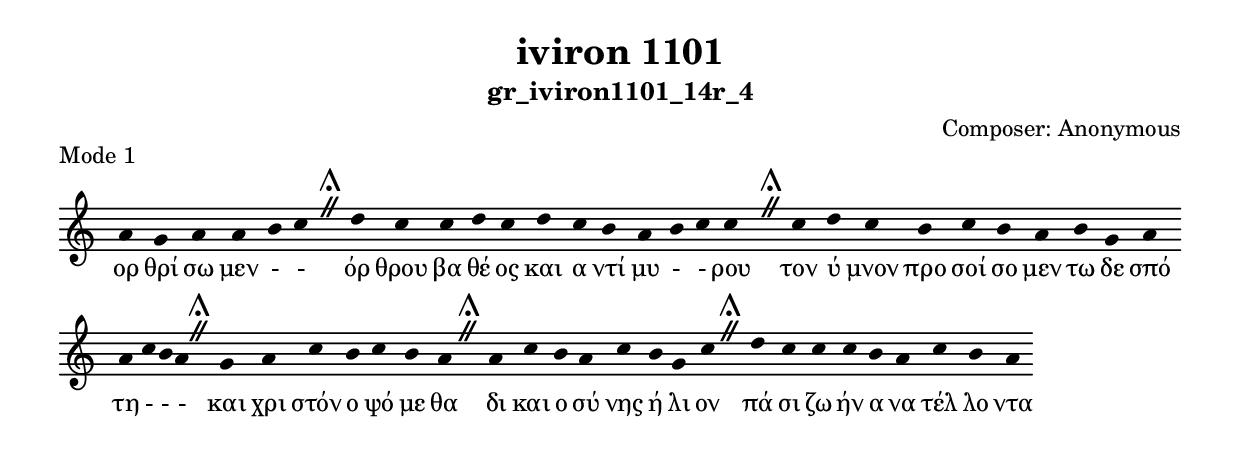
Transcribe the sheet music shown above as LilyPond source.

\include "gregorian.ly"

	\header {
 	  title = "iviron 1101"
	  subtitle = "gr_iviron1101_14r_4"
	  composer = "Composer: Αnonymous"
	  piece = "Mode 1"
	}

	chant = {
	  a'4 g'4 a'4 a'4 b'4 c''4 \divisioMaior
 d''4 c''4 c''4 d''4 c''4 d''4 c''4 b'4 a'4 b'4 c''4 c''4 \divisioMaior
 c''4 d''4 c''4 b'4 c''4 b'4 a'4 b'4 g'4 a'4 a'4 c''4 b'4 a'4 \divisioMaior
 g'4 a'4 c''4 b'4 c''4 b'4 a'4 \divisioMaior
 a'4 c''4 b'4 a'4 c''4 b'4 g'4 c''4 \divisioMaior
 d''4 c''4 c''4 c''4 b'4 a'4 c''4 b'4 a'4\finalis
	}

	verba = \lyricmode {ορ θρί σω μεν -  - 
όρ θρου βα θέ ος και α ντί μυ -  - ρου 
τον ύ μνον προ σοί σο μεν τω δε σπό τη -  -  - 
και χρι στόν ο ψό με θα 
δι και ο σύ νης ή λι ον 
πά σι ζω ήν α να τέλ λο ντα 
	}


	\score {
	  \new Staff <<
	  \new Voice = "melody" \chant
	  \new Lyrics = "one" \lyricsto melody \verba
	  >>
	  \layout {
	    \context {
	      \Staff
	      \remove "Time_signature_engraver"
	      \remove "Bar_engraver"
	    }
	    \context {
	      \Voice
	      \remove "Stem_engraver"
	    }
	  }
	}